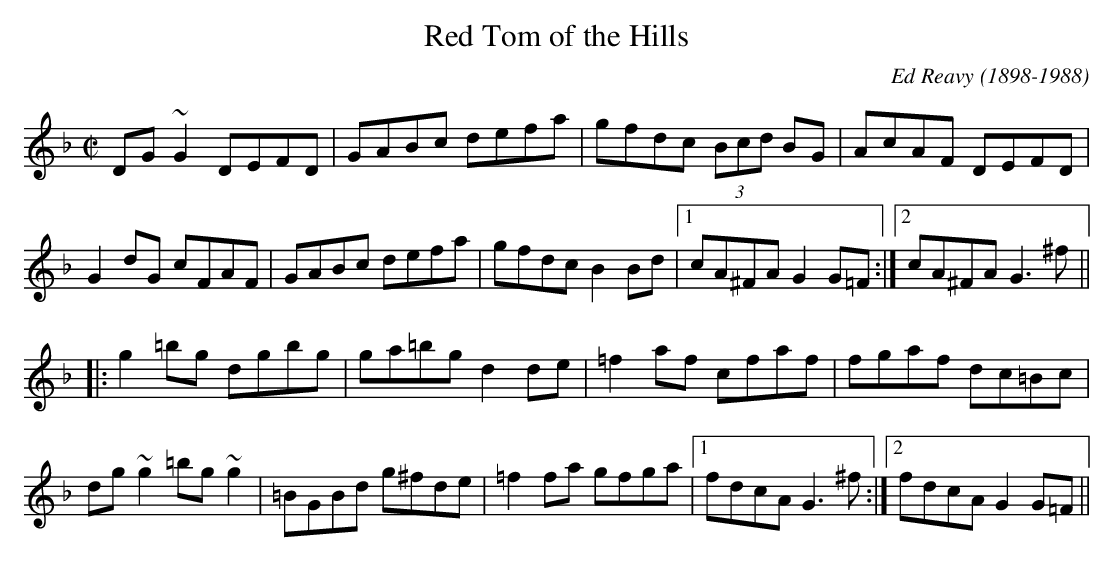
X:1
T:Red Tom of the Hills
C:Ed Reavy (1898-1988)
M:C|
L:1/8
K:Gdor
DG~G2 DEFD | GABc defa | gfdc (3Bcd BG | AcAF DEFD |
G2dG cFAF | GABc defa | gfdc B2Bd |1 cA^FA G2G=F :|2 cA^FA G3^f ||
|: g2=bg dgbg | ga=bg d2de | =f2af cfaf | fgaf dc=Bc |
dg~g2 =bg~g2 | =BGBd g^fde | =f2fa gfga |1 fdcA G3^f :|2 fdcA G2G=F ||
